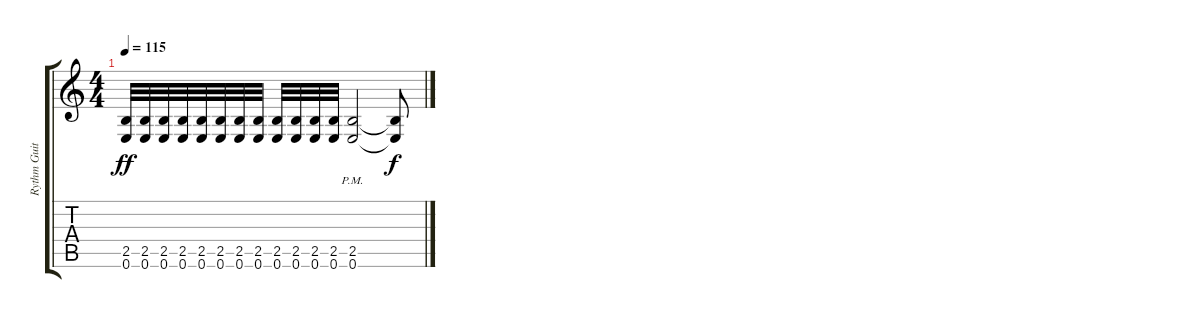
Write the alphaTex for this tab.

\track ("Rythm Guitar 2" "Rythm Guit") {instrument distortionguitar}
\staff {score tabs}
\tuning (E4 B3 G3 D3 A2 E2) {hide}
\ts (4 4)
\tempo 115
\clef g2
\ks c
(2.5 0.6).32{dy ff} (2.5 0.6).32 (2.5 0.6).32 (2.5 0.6).32 (2.5 0.6).32 (2.5 0.6).32 (2.5 0.6).32 (2.5 0.6).32 (2.5 0.6).32 (2.5 0.6).32 (2.5 0.6).32 (2.5 0.6).32 (2.5{pm} 0.6{pm}).2 (2.5{t} 0.6{t}).8{dy f}
